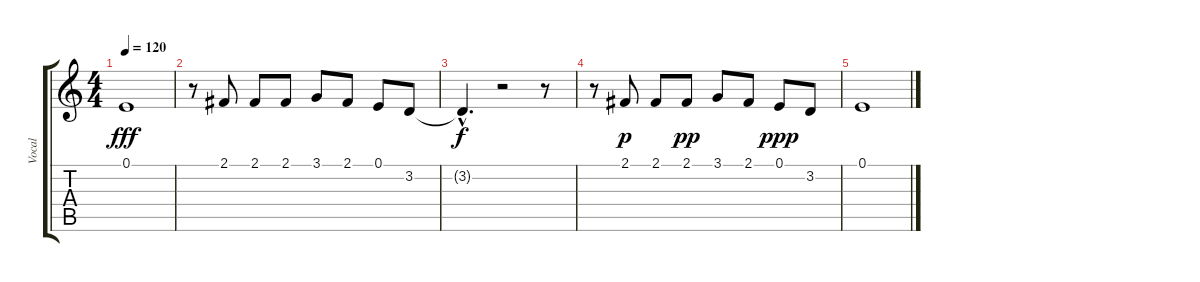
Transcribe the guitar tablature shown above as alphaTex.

\track ("Vocal " "Vocal ") {instrument oboe}
\staff {score tabs}
\tuning (E4 B3 G3 D3 A2 E2) {hide}
\ts (4 4)
\tempo 120
\clef g2
\ks c
0.1.1{dy fff} |
r.8 2.1.8 2.1.8 2.1.8 3.1.8 2.1.8 0.1.8 3.2.8 |
3.2{hac t}.4{d dy f} r.2 r.8 |
r.8 2.1.8{dy p} 2.1.8 2.1.8{dy pp} 3.1.8 2.1.8 0.1.8{dy ppp} 3.2.8 |
0.1.1
